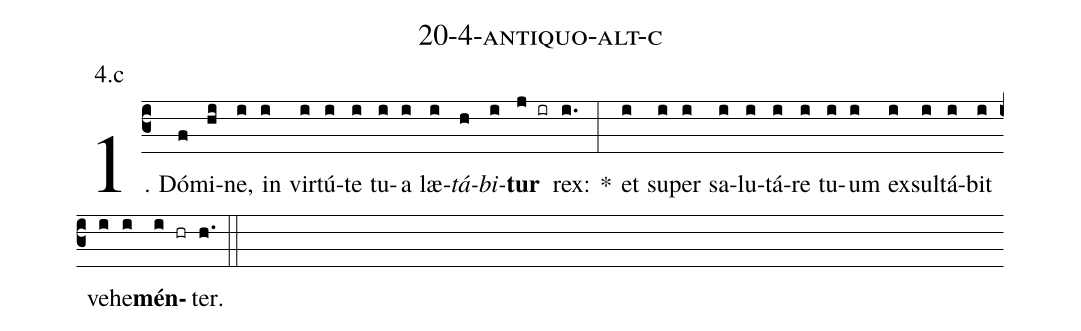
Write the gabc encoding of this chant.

name: 20-4-antiquo-alt-c;
annotation: 4.c;
%%
(c3)1. Dó(f)mi(hi)ne,(i) in(i) vir(i)tú(i)te(i) tu(i)a(i) læ(i)<i>tá</i>(h)<i>bi</i>(i)<b>tur</b>(j ir) rex:(i.) *(:) et(i) su(i)per(i) sa(i)lu(i)tá(i)re(i) tu(i)um(i) ex(i)sul(i)tá(i)bit(i) ve(i)he(i)<b>mén</b>(i hr)ter.(h.) (::)
